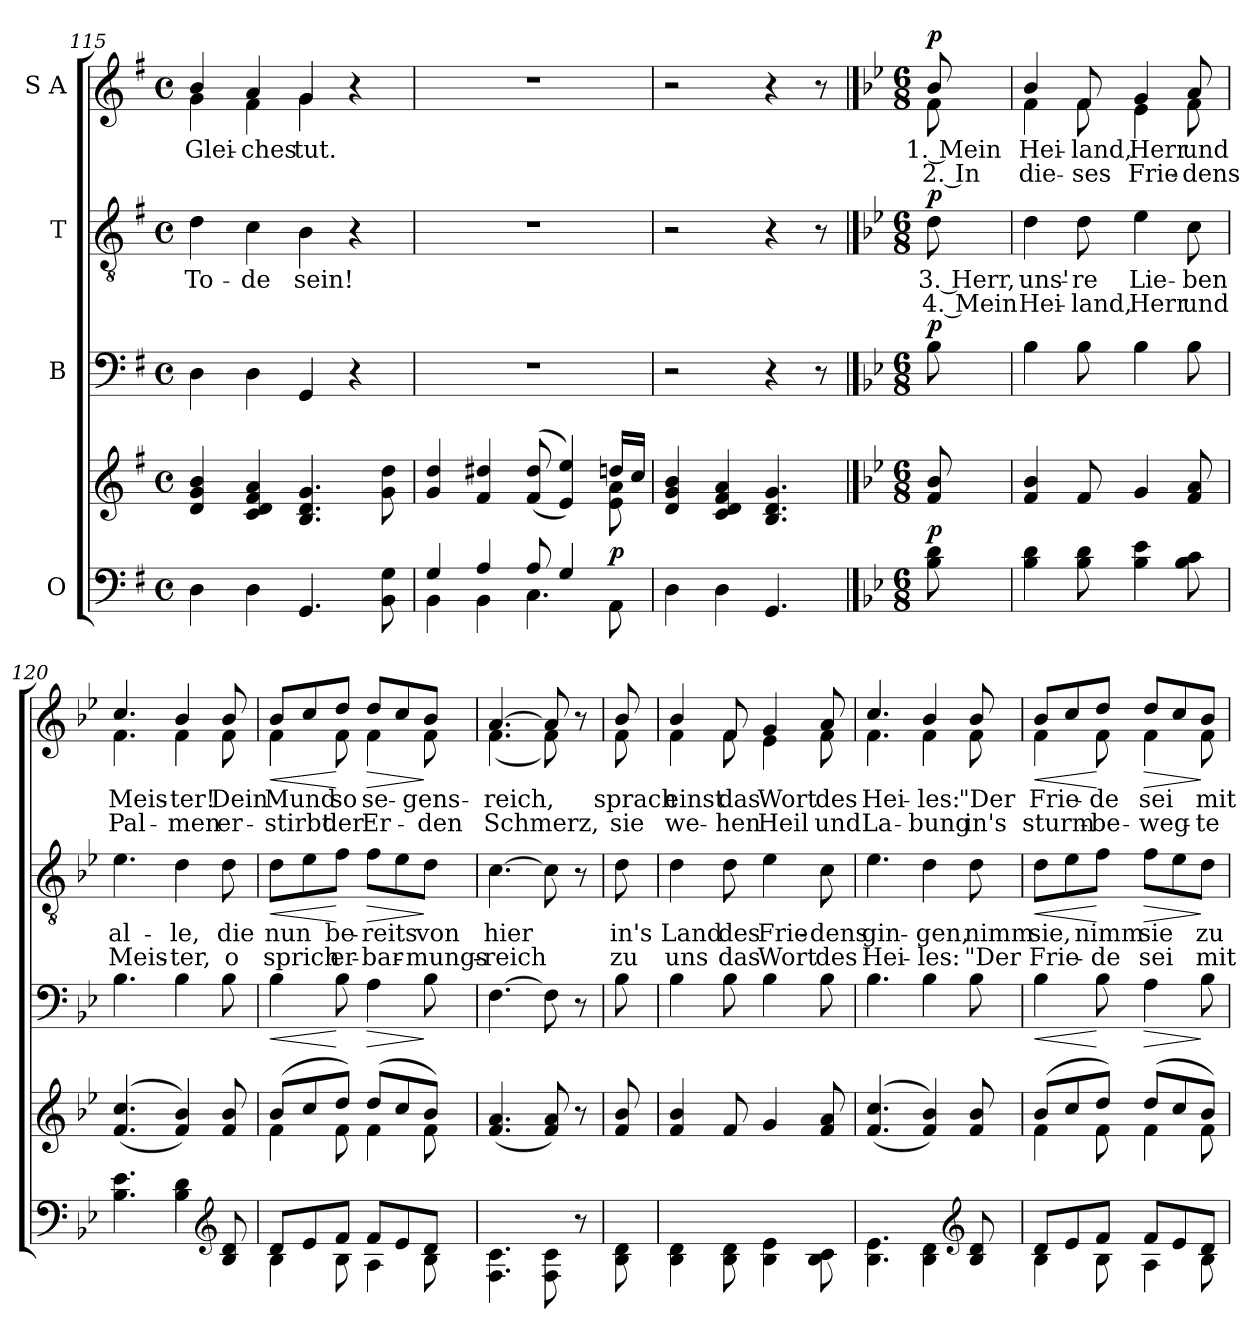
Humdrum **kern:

**kern	**kern	**dynam	**kern	**dynam	**kern	**text	**text	**dynam	**kern	**text	**text	**dynam
*part4	*part4	*part4	*part3	*part3	*part2	*part2	*part2	*part2	*part1	*part1	*part1	*part1
*staff5	*staff4	*staff4/5	*staff3	*staff3	*staff2	*staff2	*staff2	*staff2	*staff1	*staff1	*staff1	*staff1
*I"O	*	*	*I"B	*	*I"T	*	*	*	*I"S A	*	*	*
*clefF4	*clefG2	*	*clefF4	*	*clefGv2	*	*	*	*clefG2	*	*	*
*k[f#]	*k[f#]	*	*k[f#]	*	*k[f#]	*	*	*	*k[f#]	*	*	*
*M4/4	*M4/4	*	*M4/4	*	*M4/4	*	*	*	*M4/4	*	*	*
*met(c)	*met(c)	*	*met(c)	*	*met(c)	*	*	*	*met(c)	*	*	*
=115	=115	=115	=115	=115	=115	=115	=115	=115	=115	=115	=115	=115
!	!	!	!	!	!	!LO:LY:b	!	!	!	!LO:LY:b	!	!
*	*	*	*	*	*	*	*	*	*^	*	*	*
4D\	4d/ 4g/ 4b/	.	4D\	.	4d\	To-	.	.	4b/	4g\	Glei-	.	.
!	!	!	!	!	!	!LO:LY:b	!	!	!	!	!LO:LY:b	!	!
4D\	4c/ 4d/ 4f#/ 4a/	.	4D\	.	4c\	-de	.	.	4a/	4f#\	-ches	.	.
!	!	!	!	!	!	!LO:LY:b	!	!	!	!	!LO:LY:b	!	!
4.GG/	4.B/ 4.d/ 4.g/	.	4GG/	.	4B\	sein!	.	.	4g/	4g\	tut.	.	.
.	.	.	4r	.	4r	.	.	.	4r	4ryy	.	.	.
8BB\ 8G\	8g\ 8dd\	.	.	.	.	.	.	.	.	.	.	.	.
*	*	*	*	*	*	*	*	*	*v	*v	*	*	*
=116	=116	=116	=116	=116	=116	=116	=116	=116	=116	=116	=116	=116
*^	*^	*	*	*	*	*	*	*	*	*	*	*
4G/	4BB\	4g/ 4dd/	2..ryy	.	1r	.	1r	.	.	.	1r	.	.	.
4A/	4BB\	4f#/ 4dd#X/	.	.	.	.	.	.	.	.	.	.	.	.
8A/	4.C\	(>(>8f#/ 8dd#/	.	.	.	.	.	.	.	.	.	.	.	.
4G/	.	4e/ 4ee/))	.	.	.	.	.	.	.	.	.	.	.	.
!	!	!	!	!LO:DY:a=2	!	!	!	!	!	!	!	!	!	!
8ryy	8AA\	16ddn/LL	8e\ 8a\	p	.	.	.	.	.	.	.	.	.	.
.	.	16cc/JJ	.	.	.	.	.	.	.	.	.	.	.	.
*v	*v	*	*	*	*	*	*	*	*	*	*	*	*	*
*	*v	*v	*	*	*	*	*	*	*	*	*	*	*
=117	=117	=117	=117	=117	=117	=117	=117	=117	=117	=117	=117	=117
4D\	4d/ 4g/ 4b/	.	2r	.	2r	.	.	.	2r	.	.	.
4D\	4c/ 4d/ 4f#/ 4a/	.	.	.	.	.	.	.	.	.	.	.
4.GG/	4.B/ 4.d/ 4.g/	.	4r	.	4r	.	.	.	4r	.	.	.
.	.	.	8r	.	8r	.	.	.	8r	.	.	.
!!LO:PB:g=z
==118	==118	==118	==118	==118	==118	==118	==118	==118	==118	==118	==118	==118
*k[b-e-]	*k[b-e-]	*	*k[b-e-]	*	*k[b-e-]	*	*	*	*k[b-e-]	*	*	*
*M6/8	*M6/8	*	*M6/8	*	*M6/8	*	*	*	*M6/8	*	*	*
!	!	!	!	!	!	!	!	!	!LO:TX:a:B:t=Mäßig	!	!	!
!	!	!	!	!	!	!	!	!	!LO:TX:a:t=7. Zum Agnus Dei	!	!	!
!	!	!LO:DY:a=2	!	!LO:DY:a	!	!LO:LY:b	!LO:LY:b	!LO:DY:a	!	!LO:LY:b	!LO:LY:b	!LO:DY:a
*	*	*	*	*	*	*	*	*	*^	*	*	*
8B-\ 8d\	8f/ 8b-/	p	8B-\	p	8d\	3. Herr,	4. Mein	p	8b-/	8f\	1. Mein	2. In	p
=119	=119	=119	=119	=119	=119	=119	=119	=119	=119	=119	=119	=119	=119
!	!	!	!	!	!	!LO:LY:b	!LO:LY:b	!	!	!	!LO:LY:b	!LO:LY:b	!
4B-\ 4d\	4f/ 4b-/	.	4B-\	.	4d\	uns'-	Hei-	.	4b-/	4f\	Hei-	die-	.
!	!	!	!	!	!	!LO:LY:b	!LO:LY:b	!	!	!	!LO:LY:b	!LO:LY:b	!
8B-\ 8d\	8f/	.	8B-\	.	8d\	-re	-land,	.	8f/	8f\	-land,	-ses	.
!	!	!	!	!	!	!LO:LY:b	!LO:LY:b	!	!	!	!LO:LY:b	!LO:LY:b	!
4B-\ 4e-\	4g/	.	4B-\	.	4e-\	Lie-	Herr	.	4g/	4e-\	Herr	Frie-	.
!	!	!	!	!	!	!LO:LY:b	!LO:LY:b	!	!	!	!LO:LY:b	!LO:LY:b	!
8B-\ 8c\	8f/ 8a/	.	8B-\	.	8c\	-ben	und	.	8a/	8f\	und	-dens	.
=120	=120	=120	=120	=120	=120	=120	=120	=120	=120	=120	=120	=120	=120
!	!	!	!	!	!	!LO:LY:b	!LO:LY:b	!	!	!	!LO:LY:b	!LO:LY:b	!
4.B-\ 4.e-\	(>(<4.f/ 4.cc/	.	4.B-\	.	4.e-\	al-	Meis-	.	4.cc/	4.f\	Meis-	Pal-	.
!	!	!	!	!	!	!LO:LY:b	!LO:LY:b	!	!	!	!LO:LY:b	!LO:LY:b	!
4B-\ 4d\	4f/ 4b-/))	.	4B-\	.	4d\	-le,	-ter,	.	4b-/	4f\	-ter!	-men	.
*clefG2	*	*	*	*	*	*	*	*	*	*	*	*	*
!	!	!	!	!	!	!LO:LY:b	!LO:LY:b	!	!	!	!LO:LY:b	!LO:LY:b	!
8B-/ 8d/	8f/ 8b-/	.	8B-\	.	8d\	die	o	.	8b-/	8f\	Dein	er-	.
=121	=121	=121	=121	=121	=121	=121	=121	=121	=121	=121	=121	=121	=121
*^	*^	*	*	*	*	*	*	*	*	*	*	*	*
!	!	!	!	!	!	!LO:HP:b	!	!LO:LY:b	!LO:LY:b	!LO:HP:b	!	!	!LO:LY:b	!LO:LY:b	!LO:HP:b
8d/L	4B-\	(>8b-/L	4f\	.	4B-\	<	8d\L	nun	sprich	<	8b-/L	4f\	Mund	-stirbt	<
8e-/	.	8cc/	.	.	.	.	8e-\	.	.	.	8cc/	.	.	.	.
!	!	!	!	!	!	!	!	!LO:LY:b	!LO:LY:b	!	!	!	!LO:LY:b	!LO:LY:b	!
8f/J	8B-\	8dd/J)	8f\	.	8B-\	[	8f\J	be-	er-	[	8dd/J	8f\	so	der	[
!	!	!	!	!	!	!LO:HP:b	!	!LO:LY:b	!LO:LY:b	!LO:HP:b	!	!	!LO:LY:b	!LO:LY:b	!LO:HP:b
8f/L	4A\	(>8dd/L	4f\	.	4A\	>	8f\L	-reits	-bar-	>	8dd/L	4f\	se-	Er-	>
8e-/	.	8cc/	.	.	.	.	8e-\	.	.	.	8cc/	.	.	.	.
!	!	!	!	!	!	!	!	!LO:LY:b	!LO:LY:b	!	!	!	!LO:LY:b	!LO:LY:b	!
8d/J	8B-\	8b-/J)	8f\	.	8B-\	]	8d\J	von	-mungs-	]	8b-/J	8f\	-gens-	-den	]
=122	=122	=122	=122	=122	=122	=122	=122	=122	=122	=122	=122	=122	=122	=122	=122
!	!	!	!	!	!	!	!	!LO:LY:b	!LO:LY:b	!	!	!	!LO:LY:b	!LO:LY:b	!
*v	*v	*	*	*	*	*	*	*	*	*	*	*	*	*	*
*	*v	*v	*	*	*	*	*	*	*	*	*	*	*	*
4.F\ 4.c\	(<4.f/ 4.a/	.	[4.F\	.	[4.c\	hier	-reich	.	[4.a/	(<4.f\	-reich,	Schmerz,	.
8F\ 8c\	8f/ 8a/)	.	8F\]	.	8c\]	.	.	.	8a/]	8f\)	.	.	.
8r	8r	.	8r	.	8r	.	.	.	8r	8ryy	.	.	.
=122X7	=122X7	=122X7	=122X7	=122X7	=122X7	=122X7	=122X7	=122X7	=122X7	=122X7	=122X7	=122X7	=122X7
!	!	!	!	!	!	!LO:LY:b	!LO:LY:b	!	!	!	!LO:LY:b	!LO:LY:b	!
8B-\ 8d\	8f/ 8b-/	.	8B-\	.	8d\	in's	zu	.	8b-/	8f\	sprach	sie	.
=123	=123	=123	=123	=123	=123	=123	=123	=123	=123	=123	=123	=123	=123
!	!	!	!	!	!	!LO:LY:b	!LO:LY:b	!	!	!	!LO:LY:b	!LO:LY:b	!
4B-\ 4d\	4f/ 4b-/	.	4B-\	.	4d\	Land	uns	.	4b-/	4f\	einst	we-	.
!	!	!	!	!	!	!LO:LY:b	!LO:LY:b	!	!	!	!LO:LY:b	!LO:LY:b	!
8B-\ 8d\	8f/	.	8B-\	.	8d\	des	das	.	8f/	8f\	das	-hen	.
!	!	!	!	!	!	!LO:LY:b	!LO:LY:b	!	!	!	!LO:LY:b	!LO:LY:b	!
4B-\ 4e-\	4g/	.	4B-\	.	4e-\	Frie-	Wort	.	4g/	4e-\	Wort	Heil	.
!	!	!	!	!	!	!LO:LY:b	!LO:LY:b	!	!	!	!LO:LY:b	!LO:LY:b	!
8B-\ 8c\	8f/ 8a/	.	8B-\	.	8c\	-dens	des	.	8a/	8f\	des	und	.
!!LO:LB:g=z	!!
=124	=124	=124	=124	=124	=124	=124	=124	=124	=124	=124	=124	=124	=124
!	!	!	!	!	!	!LO:LY:b	!LO:LY:b	!	!	!	!LO:LY:b	!LO:LY:b	!
4.B-\ 4.e-\	(>(<4.f/ 4.cc/	.	4.B-\	.	4.e-\	gin-	Hei-	.	4.cc/	4.f\	Hei-	La-	.
!	!	!	!	!	!	!LO:LY:b	!LO:LY:b	!	!	!	!LO:LY:b	!LO:LY:b	!
4B-\ 4d\	4f/ 4b-/))	.	4B-\	.	4d\	-gen,	-les:	.	4b-/	4f\	-les:	-bung	.
*clefG2	*	*	*	*	*	*	*	*	*	*	*	*	*
!	!	!	!	!	!	!LO:LY:b	!LO:LY:b	!	!	!	!LO:LY:b	!LO:LY:b	!
8B-/ 8d/	8f/ 8b-/	.	8B-\	.	8d\	nimm	"Der	.	8b-/	8f\	"Der	in's	.
=125	=125	=125	=125	=125	=125	=125	=125	=125	=125	=125	=125	=125	=125
*^	*^	*	*	*	*	*	*	*	*	*	*	*	*
!	!	!	!	!	!	!LO:HP:b	!	!LO:LY:b	!LO:LY:b	!LO:HP:b	!	!	!LO:LY:b	!LO:LY:b	!LO:HP:b
8d/L	4B-\	(>8b-/L	4f\	.	4B-\	<	8d\L	sie,	Frie-	<	8b-/L	4f\	Frie-	sturm-	<
8e-/	.	8cc/	.	.	.	.	8e-\	.	.	.	8cc/	.	.	.	.
!	!	!	!	!	!	!	!	!LO:LY:b	!LO:LY:b	!	!	!	!LO:LY:b	!LO:LY:b	!
8f/J	8B-\	8dd/J)	8f\	.	8B-\	[	8f\J	nimm	-de	[	8dd/J	8f\	-de	-be-	[
!	!	!	!	!	!	!LO:HP:b	!	!LO:LY:b	!LO:LY:b	!LO:HP:b	!	!	!LO:LY:b	!LO:LY:b	!LO:HP:b
8f/L	4A\	(>8dd/L	4f\	.	4A\	>	8f\L	sie	sei	>	8dd/L	4f\	sei	-weg-	>
8e-/	.	8cc/	.	.	.	.	8e-\	.	.	.	8cc/	.	.	.	.
!	!	!	!	!	!	!	!	!LO:LY:b	!LO:LY:b	!	!	!	!LO:LY:b	!LO:LY:b	!
8d/J	8B-\	8b-/J)	8f\	.	8B-\	]	8d\J	zu	mit	]	8b-/J	8f\	mit	-te	]
*v	*v	*	*	*	*	*	*	*	*	*	*v	*v	*	*	*
*	*v	*v	*	*	*	*	*	*	*	*	*	*	*
=	=	=	=	=	=	=	=	=	=	=	=	=
*-	*-	*-	*-	*-	*-	*-	*-	*-	*-	*-	*-	*-
